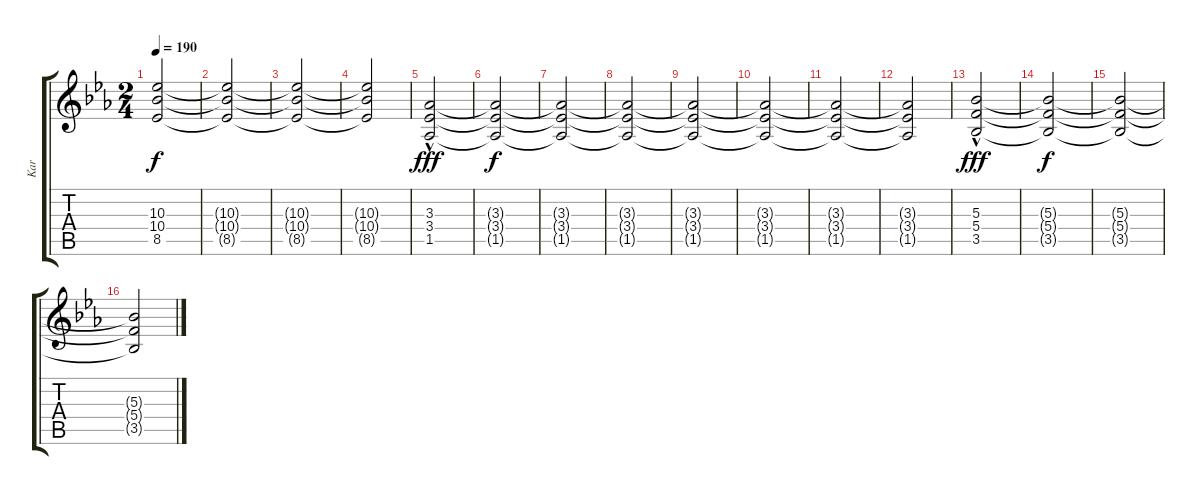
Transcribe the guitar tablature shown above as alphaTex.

\track ("Kar" "Kar") {instrument distortionguitar}
\staff {score tabs}
\tuning (D4 A3 F3 C3 G2 C2) {hide}
\ts (2 4)
\tempo 190
\clef g2
\ks eb
(10.3{t} 10.4{t} 8.5{t}).2{dy f} |
(10.3{t} 10.4{t} 8.5{t}).2 |
(10.3{t} 10.4{t} 8.5{t}).2 |
(10.3{t} 10.4{t} 8.5{t}).2 |
(3.3{hac} 3.4{hac} 1.5{hac}).2{dy fff} |
(3.3{t} 3.4{t} 1.5{t}).2{dy f} |
(3.3{t} 3.4{t} 1.5{t}).2 |
(3.3{t} 3.4{t} 1.5{t}).2 |
(3.3{t} 3.4{t} 1.5{t}).2 |
(3.3{t} 3.4{t} 1.5{t}).2 |
(3.3{t} 3.4{t} 1.5{t}).2 |
(3.3{t} 3.4{t} 1.5{t}).2 |
(5.3{hac} 5.4{hac} 3.5{hac}).2{dy fff} |
(5.3{t} 5.4{t} 3.5{t}).2{dy f} |
(5.3{t} 5.4{t} 3.5{t}).2 |
(5.3{t} 5.4{t} 3.5{t}).2
